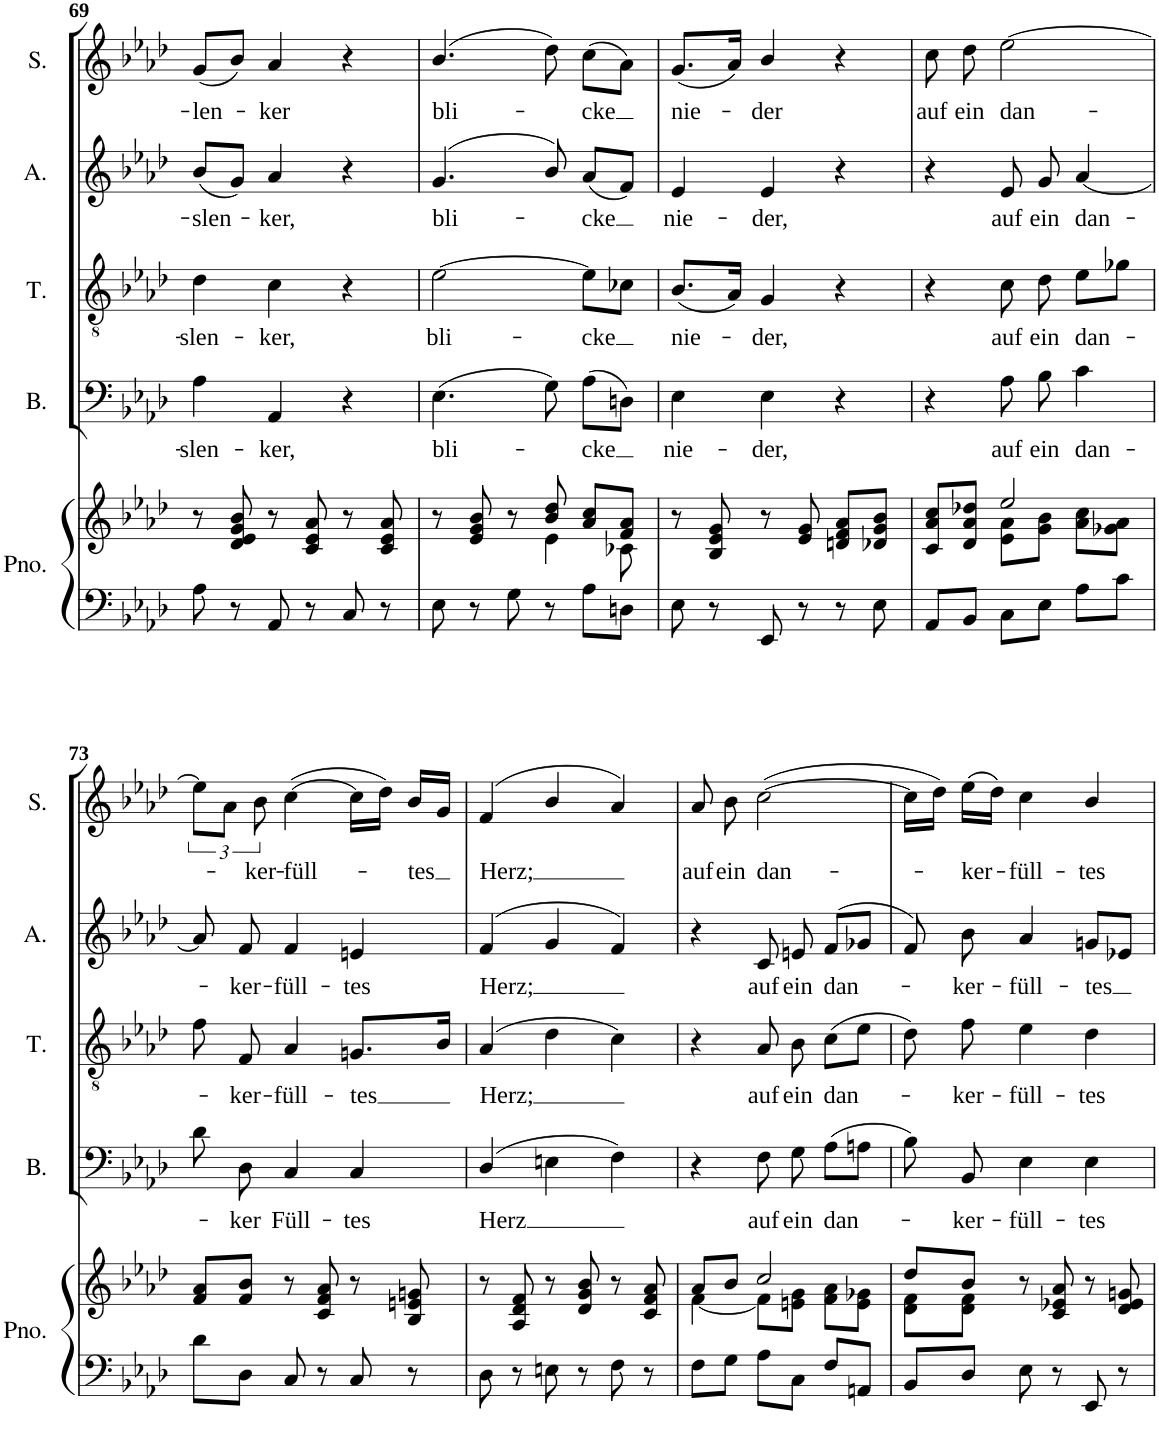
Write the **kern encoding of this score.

**kern	**kern	**kern	**text	**kern	**text	**kern	**text	**kern	**text
*part5	*part5	*part4	*part4	*part3	*part3	*part2	*part2	*part1	*part1
*staff6	*staff5	*staff4	*staff4	*staff3	*staff3	*staff2	*staff2	*staff1	*staff1
*I"Piano	*	*I"Bass	*	*I"Tenor	*	*I"Alto	*	*I"Soprano	*
*I'Pno.	*	*I'B.	*	*I'T.	*	*I'A.	*	*I'S.	*
!!LO:PB:g=z
*clefF4	*clefG2	*clefF4	*	*clefGv2	*	*clefG2	*	*clefG2	*
*	*	*	*	*Trd7c12	*	*	*	*	*
*k[b-e-a-d-]	*k[b-e-a-d-]	*k[b-e-a-d-]	*	*k[b-e-a-d-]	*	*k[b-e-a-d-]	*	*k[b-e-a-d-]	*
*A-:	*A-:	*A-:	*	*A-:	*	*A-:	*	*A-:	*
*M3/4	*M3/4	*M3/4	*	*M3/4	*	*M3/4	*	*M3/4	*
=69	=69	=69	=69	=69	=69	=69	=69	=69	=69
!	!	!	!LO:LY:b	!	!LO:LY:b	!	!LO:LY:b	!	!LO:LY:b
8A-\	8r	4A-\	-slen-	4d-\	-slen-	(8b-/L	-slen-	(8g/L	-len-
8r	8d-/ 8e-/ 8g/ 8b-/	.	.	.	.	8g/J)	.	8b-/J)	.
!	!	!	!LO:LY:b	!	!LO:LY:b	!	!LO:LY:b	!	!LO:LY:b
8AA-/	8r	4AA-/	-ker,	4c\	-ker,	4a-/	-ker,	4a-/	-ker
8r	8c/ 8e-/ 8a-/	.	.	.	.	.	.	.	.
8C/	8r	4r	.	4r	.	4r	.	4r	.
8r	8c/ 8e-/ 8a-/	.	.	.	.	.	.	.	.
=70	=70	=70	=70	=70	=70	=70	=70	=70	=70
*	*^	*	*	*	*	*	*	*	*
!	!	!	!	!LO:LY:b	!	!LO:LY:b	!	!LO:LY:b	!	!LO:LY:b
8E-\	8r	4ryy	(4.E-\	bli-	[>2e-\	bli-	(>4.g/	bli-	(4.b-/	bli-
8r	8e-/ 8g/ 8b-/	.	.	.	.	.	.	.	.	.
8G\	8r	8ryy	.	.	.	.	.	.	.	.
8r	8b-/ 8dd-/	4e-\	8G\)	.	.	.	8b-/)	.	8dd-\)	.
!	!	!	!	!LO:LY:b	!	!LO:LY:b	!	!LO:LY:b	!	!LO:LY:b
8A-\L	8a-/ 8cc/L	.	(8A-\L	-cke	8e-\L]	-cke	(8a-/L	-cke	(8cc\L	-cke
8Dn\J	8f/ 8a-/J	8c-X\	8Dn\J)	.	8c-X\J	.	8f/J)	.	8a-\J)	.
=71	=71	=71	=71	=71	=71	=71	=71	=71	=71	=71
!	!	!	!	!LO:LY:b	!	!LO:LY:b	!	!LO:LY:b	!	!LO:LY:b
*	*v	*v	*	*	*	*	*	*	*	*
8E-\	8r	4E-\	nie-	(8.B-/L	nie-	4e-/	nie-	(8.g/L	nie-
8r	8B-/ 8e-/ 8g/	.	.	.	.	.	.	.	.
.	.	.	.	16A-/Jk)	.	.	.	16a-/Jk)	.
!	!	!	!LO:LY:b	!	!LO:LY:b	!	!LO:LY:b	!	!LO:LY:b
8EE-/	8r	4E-\	-der,	4G/	-der,	4e-/	-der,	4b-/	-der
8r	8e-/ 8g/	.	.	.	.	.	.	.	.
8r	8dn/ 8f/ 8a-/L	4r	.	4r	.	4r	.	4r	.
8E-\	8d-X/ 8g/ 8b-/J	.	.	.	.	.	.	.	.
=72	=72	=72	=72	=72	=72	=72	=72	=72	=72
*	*^	*	*	*	*	*	*	*	*
!	!	!	!	!	!	!	!	!	!	!LO:LY:b
8AA-/L	8c/ 8a-/ 8cc/L	4ryy	4r	.	4r	.	4r	.	8cc\	auf
!	!	!	!	!	!	!	!	!	!	!LO:LY:b
8BB-/J	8d-/ 8a-/ 8dd-X/J	.	.	.	.	.	.	.	8dd-\	ein
!	!	!	!	!LO:LY:b	!	!LO:LY:b	!	!LO:LY:b	!	!LO:LY:b
8C\L	2ee-/	8e-\ 8a-\L	8A-\	auf	8c\	auf	8e-/	auf	[>2ee-\	dan-
!	!	!	!	!LO:LY:b	!	!LO:LY:b	!	!LO:LY:b	!	!
8E-\J	.	8g\ 8b-\J	8B-\	ein	8d-\	ein	8g/	ein	.	.
!	!	!	!	!LO:LY:b	!	!LO:LY:b	!	!LO:LY:b	!	!
8A-\L	.	8a-\ 8cc\L	4c\	dan-	8e-\L	dan-	[<4a-/	dan-	.	.
8c\J	.	8g-X\ 8a-\J	.	.	8g-X\J	.	.	.	.	.
*	*v	*v	*	*	*	*	*	*	*	*
!!LO:LB:g=z
=73	=73	=73	=73	=73	=73	=73	=73	=73	=73
8d-\L	8f/ 8a-/L	8d-\	.	8f\	.	8a-/]	.	12ee-\L]	.
.	.	.	.	.	.	.	.	12a-\J	.
!	!	!	!LO:LY:b	!	!LO:LY:b	!	!LO:LY:b	!	!
8D-\J	8f/ 8b-/J	8D-\	-ker	8F/	-ker-	8f/	-ker-	.	.
!	!	!	!	!	!	!	!	!	!LO:LY:b
.	.	.	.	.	.	.	.	12b-\	-ker-
!	!	!	!LO:LY:b	!	!LO:LY:b	!	!LO:LY:b	!	!LO:LY:b
8C/	8r	4C/	Füll-	4A-/	-füll-	4f/	-füll-	([>4cc\	-füll-
8r	8c/ 8f/ 8a-/	.	.	.	.	.	.	.	.
!	!	!	!LO:LY:b	!	!LO:LY:b	!	!LO:LY:b	!	!
8C/	8r	4C/	-tes	8.Gn/L	-tes	4en/	-tes	16cc\LL]	.
.	.	.	.	.	.	.	.	16dd-\JJ)	.
!	!	!	!	!	!	!	!	!	!LO:LY:b
8r	8B-/ 8en/ 8gn/	.	.	.	.	.	.	16b-/LL	-tes
.	.	.	.	16B-/Jk	.	.	.	16g/JJ	.
=74	=74	=74	=74	=74	=74	=74	=74	=74	=74
!	!	!	!LO:LY:b	!	!LO:LY:b	!	!LO:LY:b	!	!LO:LY:b
8D-\	8r	(4D-/	Herz	(4A-/	Herz;	(>4f/	Herz;	(>4f/	Herz;
8r	8A-/ 8d-/ 8f/	.	.	.	.	.	.	.	.
8En\	8r	4En\	.	4d-\	.	4g/	.	4b-/	.
8r	8d-/ 8g/ 8b-/	.	.	.	.	.	.	.	.
8F\	8r	4F\)	.	4c\)	.	4f/)	.	4a-/)	.
8r	8c/ 8f/ 8a-/	.	.	.	.	.	.	.	.
=75	=75	=75	=75	=75	=75	=75	=75	=75	=75
*	*^	*	*	*	*	*	*	*	*
!	!	!	!	!	!	!	!	!	!	!LO:LY:b
8F\L	8a-/L	[<4f\	4r	.	4r	.	4r	.	8a-/	auf
!	!	!	!	!	!	!	!	!	!	!LO:LY:b
8G\J	8b-/J	.	.	.	.	.	.	.	8b-\	ein
!	!	!	!	!LO:LY:b	!	!LO:LY:b	!	!LO:LY:b	!	!LO:LY:b
8A-\L	2cc/	8f\L]	8F\	auf	8A-/	auf	8c/	auf	([>2cc\	dan-
!	!	!	!	!LO:LY:b	!	!LO:LY:b	!	!LO:LY:b	!	!
8C\J	.	8en\ 8g\J	8G\	ein	8B-\	ein	8en/	ein	.	.
!	!	!	!	!LO:LY:b	!	!LO:LY:b	!	!LO:LY:b	!	!
8F/L	.	8f\ 8a-\L	(8A-\L	dan-	(8c\L	dan-	(>8f/L	dan-	.	.
8AAn/J	.	8e\ 8g-X\J	8An\J	.	8e-\J	.	8g-X/J	.	.	.
=76	=76	=76	=76	=76	=76	=76	=76	=76	=76	=76
8BB-/L	8dd-/L	8d-\ 8f\L	8B-\)	.	8d-\)	.	8f/)	.	16cc\LL]	.
.	.	.	.	.	.	.	.	.	16dd-\JJ)	.
!	!	!	!	!LO:LY:b	!	!LO:LY:b	!	!LO:LY:b	!	!LO:LY:b
8D-/J	8b-/J	8d-\ 8f\J	8BB-/	-ker-	8f\	-ker-	8b-\	-ker-	(16ee-\LL	-ker-
.	.	.	.	.	.	.	.	.	16dd-\JJ)	.
!	!	!	!	!LO:LY:b	!	!LO:LY:b	!	!LO:LY:b	!	!LO:LY:b
8E-\	8r	4ryy	4E-\	-füll-	4e-\	-füll-	4a-/	-füll-	4cc\	-füll-
8r	8c/ 8e-X/ 8a-/	.	.	.	.	.	.	.	.	.
!	!	!	!	!LO:LY:b	!	!LO:LY:b	!	!LO:LY:b	!	!LO:LY:b
8EE-/	8r	4ryy	4E-\	-tes	4d-\	-tes	8gn/L	-tes	4b-/	-tes
8r	8d-/ 8e-/ 8gn/	.	.	.	.	.	8e-X/J	.	.	.
*	*v	*v	*	*	*	*	*	*	*	*
=	=	=	=	=	=	=	=	=	=
*-	*-	*-	*-	*-	*-	*-	*-	*-	*-
